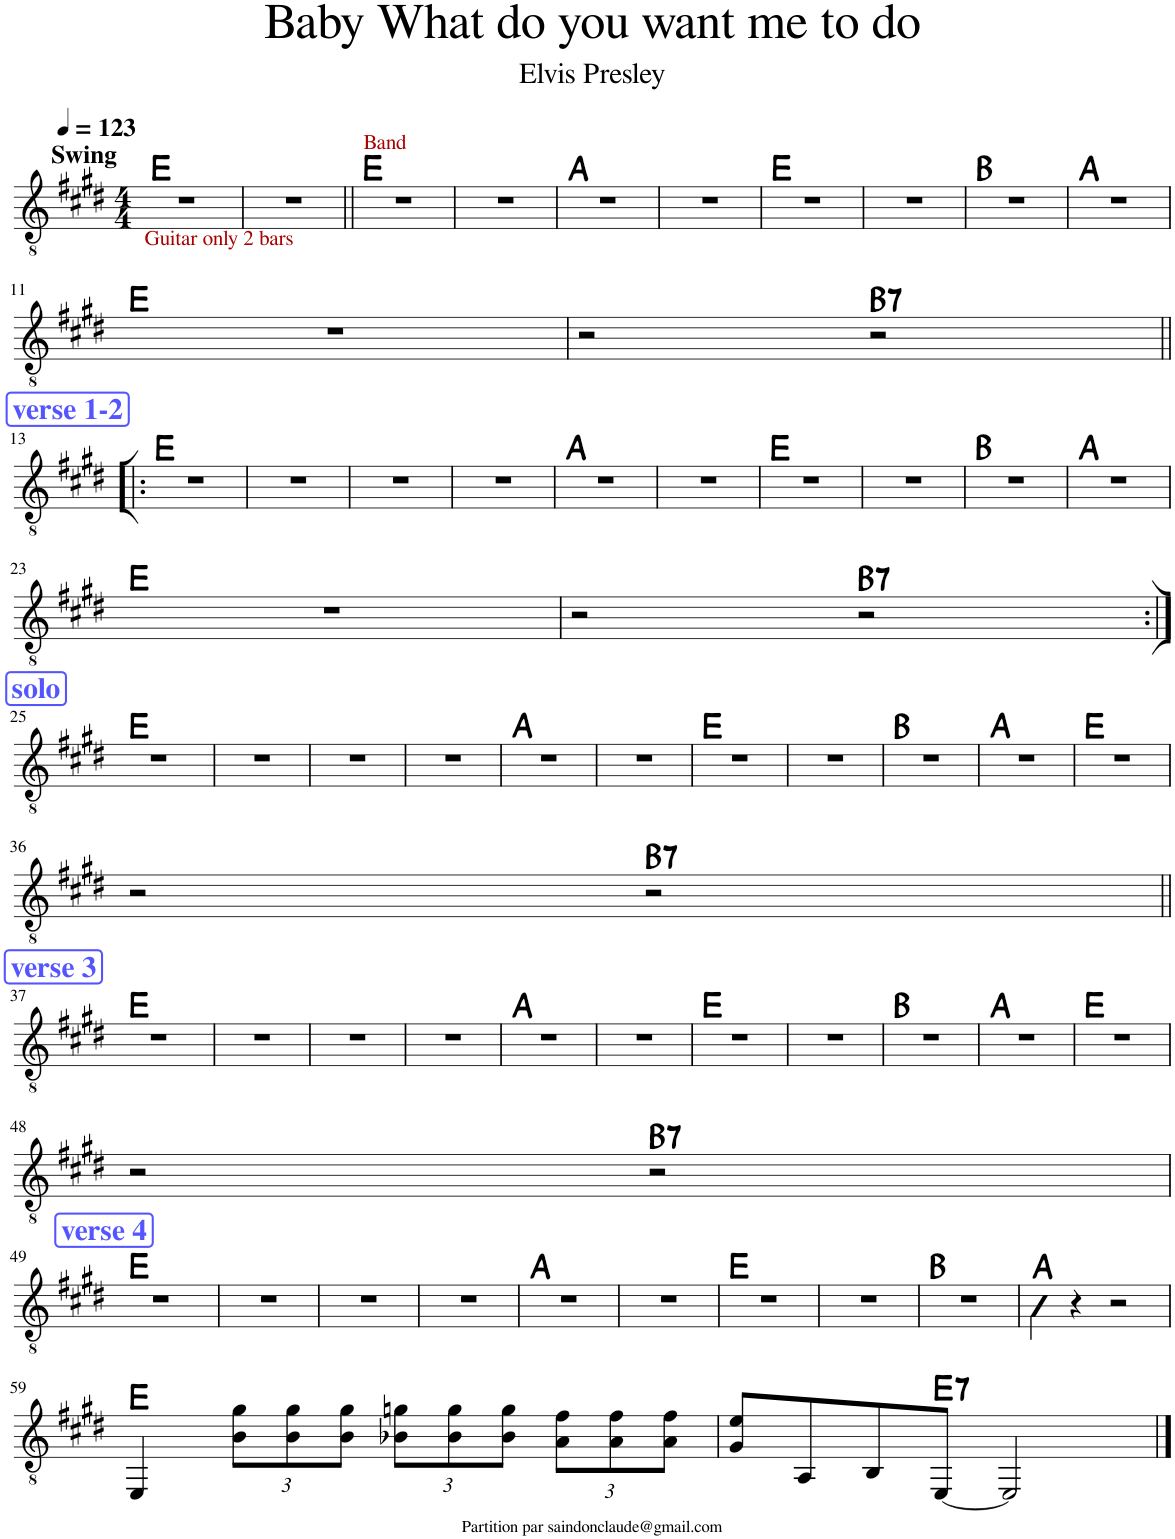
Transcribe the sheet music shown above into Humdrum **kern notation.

**kern	**harte
*part1	*part1
*staff1	*
*I"Classical Guitar	*
*I'Guit.	*
*clefGv2	*
*k[f#c#g#d#]	*
*M4/4	*
*MM123	*
=1	=1
!LO:TX:a:B:t=Swing	!
!LO:TX:b:color=#AA0000:t=Guitar only 2 bars	!
1r	E:maj
=2	=2
1r	.
=3||	=3||
!LO:TX:a:color=#AA0000:t=Band	!
1r	E:maj
=4	=4
1r	.
=5	=5
1r	A:maj
=6	=6
1r	.
=7	=7
1r	E:maj
=8	=8
1r	.
=9	=9
1r	B:maj
=10	=10
1r	A:maj
!!LO:LB:g=z
=11	=11
1r	E:maj
=12	=12
2r	.
!	!LO:H:kt=7
2r	B:7
!!LO:LB:g=z
!!LO:REH:place=s1:a:B:cj:color=#5555FF:fs=14:t=verse 1-2
=13!|:	=13!|:
1r	E:maj
=14	=14
1r	.
=15	=15
1r	.
=16	=16
1r	.
=17	=17
1r	A:maj
=18	=18
1r	.
=19	=19
1r	E:maj
=20	=20
1r	.
=21	=21
1r	B:maj
=22	=22
1r	A:maj
!!LO:LB:g=z
=23	=23
1r	E:maj
=24	=24
2r	.
!	!LO:H:kt=7
2r	B:7
!!LO:LB:g=z
!!LO:REH:place=s1:a:B:cj:color=#5555FF:fs=14:t=solo
=25:|!	=25:|!
1r	E:maj
=26	=26
1r	.
=27	=27
1r	.
=28	=28
1r	.
=29	=29
1r	A:maj
=30	=30
1r	.
=31	=31
1r	E:maj
=32	=32
1r	.
=33	=33
1r	B:maj
=34	=34
1r	A:maj
=35	=35
1r	E:maj
!!LO:LB:g=z
=36	=36
2r	.
!	!LO:H:kt=7
2r	B:7
!!LO:LB:g=z
!!LO:REH:place=s1:a:B:cj:color=#5555FF:fs=14:t=verse 3
=37||	=37||
1r	E:maj
=38	=38
1r	.
=39	=39
1r	.
=40	=40
1r	.
=41	=41
1r	A:maj
=42	=42
1r	.
=43	=43
1r	E:maj
=44	=44
1r	.
=45	=45
1r	B:maj
=46	=46
1r	A:maj
=47	=47
1r	E:maj
!!LO:LB:g=z
=48	=48
2r	.
!	!LO:H:kt=7
2r	B:7
!!LO:LB:g=z
!!LO:REH:place=s1:a:B:cj:color=#5555FF:fs=14:t=verse 4
=49	=49
1r	E:maj
=50	=50
1r	.
=51	=51
1r	.
=52	=52
1r	.
=53	=53
1r	A:maj
=54	=54
1r	.
=55	=55
1r	E:maj
=56	=56
1r	.
=57	=57
1r	B:maj
=58	=58
4A\	A:maj
4r	.
2r	.
!!LO:LB:g=z
=59	=59
4EE/	E:maj
*Xbrackettup	*
12B\ 12g#\L	.
12B\ 12g#\	.
12B\ 12g#\J	.
12B-X\ 12gn\L	.
12B-\ 12g\	.
12B-\ 12g\J	.
12A\ 12f#\L	.
12A\ 12f#\	.
12A\ 12f#\J	.
=60	=60
8G#/ 8e/L	.
8AA/	.
8BB/	.
!	!LO:H:kt=7
[8EE/J	E:7
2EE/]	.
==	==
*-	*-
